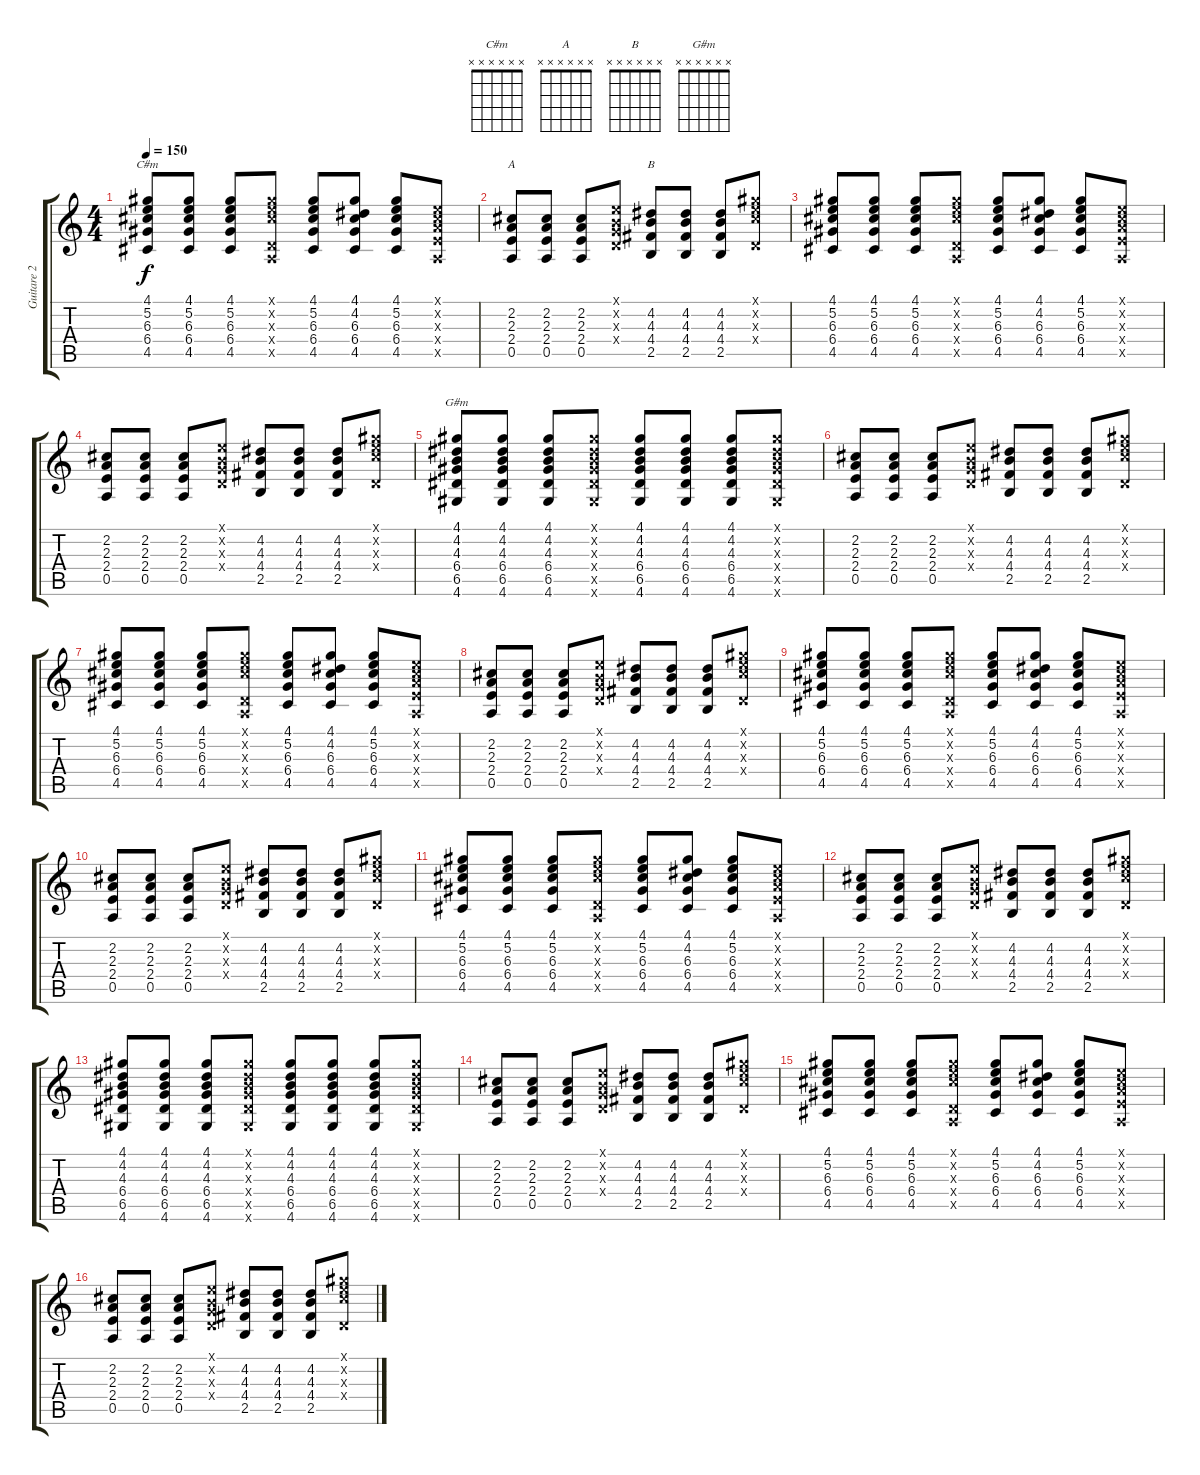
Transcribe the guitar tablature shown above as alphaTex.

\track ("Guitare 2" "Guitare 2") {instrument electricguitarclean}
\staff {score tabs}
\tuning (E4 B3 G3 D3 A2 E2) {hide}
\chord ("C#m" x x x x x x)
\chord ("A" x x x x x x)
\chord ("B" x x x x x x)
\chord ("G#m" x x x x x x)
\ts (4 4)
\tempo 150
\clef g2
\ks c
(4.1 5.2 6.3 6.4 4.5).8{ch "C#m" dy f} (4.1 5.2 6.3 6.4 4.5).8 (4.1 5.2 6.3 6.4 4.5).8 (4.1{x} 5.2{x} 6.3{x} 0.4{x} 0.5{x}).8 (4.1 5.2 6.3 6.4 4.5).8 (4.1 4.2 6.3 6.4 4.5).8 (4.1 5.2 6.3 6.4 4.5).8 (0.1{x} 2.2{x} 2.3{x} 2.4{x} 0.5{x}).8 |
(2.2 2.3 2.4 0.5).8{ch "A"} (2.2 2.3 2.4 0.5).8 (2.2 2.3 2.4 0.5).8 (0.1{x} 0.2{x} 0.3{x} 0.4{x}).8 (4.2 4.3 4.4 2.5).8{ch "B"} (4.2 4.3 4.4 2.5).8 (4.2 4.3 4.4 2.5).8 (4.1{x} 5.2{x} 6.3{x} 0.4{x}).8 |
(4.1 5.2 6.3 6.4 4.5).8 (4.1 5.2 6.3 6.4 4.5).8 (4.1 5.2 6.3 6.4 4.5).8 (4.1{x} 5.2{x} 6.3{x} 0.4{x} 0.5{x}).8 (4.1 5.2 6.3 6.4 4.5).8 (4.1 4.2 6.3 6.4 4.5).8 (4.1 5.2 6.3 6.4 4.5).8 (0.1{x} 2.2{x} 2.3{x} 2.4{x} 0.5{x}).8 |
(2.2 2.3 2.4 0.5).8 (2.2 2.3 2.4 0.5).8 (2.2 2.3 2.4 0.5).8 (0.1{x} 0.2{x} 0.3{x} 0.4{x}).8 (4.2 4.3 4.4 2.5).8 (4.2 4.3 4.4 2.5).8 (4.2 4.3 4.4 2.5).8 (4.1{x} 5.2{x} 6.3{x} 0.4{x}).8 |
(4.1 4.2 4.3 6.4 6.5 4.6).8{ch "G#m"} (4.1 4.2 4.3 6.4 6.5 4.6).8 (4.1 4.2 4.3 6.4 6.5 4.6).8 (4.1{x} 4.2{x} 4.3{x} 6.4{x} 6.5{x} 4.6{x}).8 (4.1 4.2 4.3 6.4 6.5 4.6).8 (4.1 4.2 4.3 6.4 6.5 4.6).8 (4.1 4.2 4.3 6.4 6.5 4.6).8 (4.1{x} 4.2{x} 4.3{x} 6.4{x} 6.5{x} 4.6{x}).8 |
(2.2 2.3 2.4 0.5).8 (2.2 2.3 2.4 0.5).8 (2.2 2.3 2.4 0.5).8 (0.1{x} 0.2{x} 0.3{x} 0.4{x}).8 (4.2 4.3 4.4 2.5).8 (4.2 4.3 4.4 2.5).8 (4.2 4.3 4.4 2.5).8 (4.1{x} 5.2{x} 6.3{x} 0.4{x}).8 |
(4.1 5.2 6.3 6.4 4.5).8 (4.1 5.2 6.3 6.4 4.5).8 (4.1 5.2 6.3 6.4 4.5).8 (4.1{x} 5.2{x} 6.3{x} 0.4{x} 0.5{x}).8 (4.1 5.2 6.3 6.4 4.5).8 (4.1 4.2 6.3 6.4 4.5).8 (4.1 5.2 6.3 6.4 4.5).8 (0.1{x} 2.2{x} 2.3{x} 2.4{x} 0.5{x}).8 |
(2.2 2.3 2.4 0.5).8 (2.2 2.3 2.4 0.5).8 (2.2 2.3 2.4 0.5).8 (0.1{x} 0.2{x} 0.3{x} 0.4{x}).8 (4.2 4.3 4.4 2.5).8 (4.2 4.3 4.4 2.5).8 (4.2 4.3 4.4 2.5).8 (4.1{x} 5.2{x} 6.3{x} 0.4{x}).8 |
(4.1 5.2 6.3 6.4 4.5).8 (4.1 5.2 6.3 6.4 4.5).8 (4.1 5.2 6.3 6.4 4.5).8 (4.1{x} 5.2{x} 6.3{x} 0.4{x} 0.5{x}).8 (4.1 5.2 6.3 6.4 4.5).8 (4.1 4.2 6.3 6.4 4.5).8 (4.1 5.2 6.3 6.4 4.5).8 (0.1{x} 2.2{x} 2.3{x} 2.4{x} 0.5{x}).8 |
(2.2 2.3 2.4 0.5).8 (2.2 2.3 2.4 0.5).8 (2.2 2.3 2.4 0.5).8 (0.1{x} 0.2{x} 0.3{x} 0.4{x}).8 (4.2 4.3 4.4 2.5).8 (4.2 4.3 4.4 2.5).8 (4.2 4.3 4.4 2.5).8 (4.1{x} 5.2{x} 6.3{x} 0.4{x}).8 |
(4.1 5.2 6.3 6.4 4.5).8 (4.1 5.2 6.3 6.4 4.5).8 (4.1 5.2 6.3 6.4 4.5).8 (4.1{x} 5.2{x} 6.3{x} 0.4{x} 0.5{x}).8 (4.1 5.2 6.3 6.4 4.5).8 (4.1 4.2 6.3 6.4 4.5).8 (4.1 5.2 6.3 6.4 4.5).8 (0.1{x} 2.2{x} 2.3{x} 2.4{x} 0.5{x}).8 |
(2.2 2.3 2.4 0.5).8 (2.2 2.3 2.4 0.5).8 (2.2 2.3 2.4 0.5).8 (0.1{x} 0.2{x} 0.3{x} 0.4{x}).8 (4.2 4.3 4.4 2.5).8 (4.2 4.3 4.4 2.5).8 (4.2 4.3 4.4 2.5).8 (4.1{x} 5.2{x} 6.3{x} 0.4{x}).8 |
(4.1 4.2 4.3 6.4 6.5 4.6).8 (4.1 4.2 4.3 6.4 6.5 4.6).8 (4.1 4.2 4.3 6.4 6.5 4.6).8 (4.1{x} 4.2{x} 4.3{x} 6.4{x} 6.5{x} 4.6{x}).8 (4.1 4.2 4.3 6.4 6.5 4.6).8 (4.1 4.2 4.3 6.4 6.5 4.6).8 (4.1 4.2 4.3 6.4 6.5 4.6).8 (4.1{x} 4.2{x} 4.3{x} 6.4{x} 6.5{x} 4.6{x}).8 |
(2.2 2.3 2.4 0.5).8 (2.2 2.3 2.4 0.5).8 (2.2 2.3 2.4 0.5).8 (0.1{x} 0.2{x} 0.3{x} 0.4{x}).8 (4.2 4.3 4.4 2.5).8 (4.2 4.3 4.4 2.5).8 (4.2 4.3 4.4 2.5).8 (4.1{x} 5.2{x} 6.3{x} 0.4{x}).8 |
(4.1 5.2 6.3 6.4 4.5).8 (4.1 5.2 6.3 6.4 4.5).8 (4.1 5.2 6.3 6.4 4.5).8 (4.1{x} 5.2{x} 6.3{x} 0.4{x} 0.5{x}).8 (4.1 5.2 6.3 6.4 4.5).8 (4.1 4.2 6.3 6.4 4.5).8 (4.1 5.2 6.3 6.4 4.5).8 (0.1{x} 2.2{x} 2.3{x} 2.4{x} 0.5{x}).8 |
(2.2 2.3 2.4 0.5).8 (2.2 2.3 2.4 0.5).8 (2.2 2.3 2.4 0.5).8 (0.1{x} 0.2{x} 0.3{x} 0.4{x}).8 (4.2 4.3 4.4 2.5).8 (4.2 4.3 4.4 2.5).8 (4.2 4.3 4.4 2.5).8 (4.1{x} 5.2{x} 6.3{x} 0.4{x}).8
